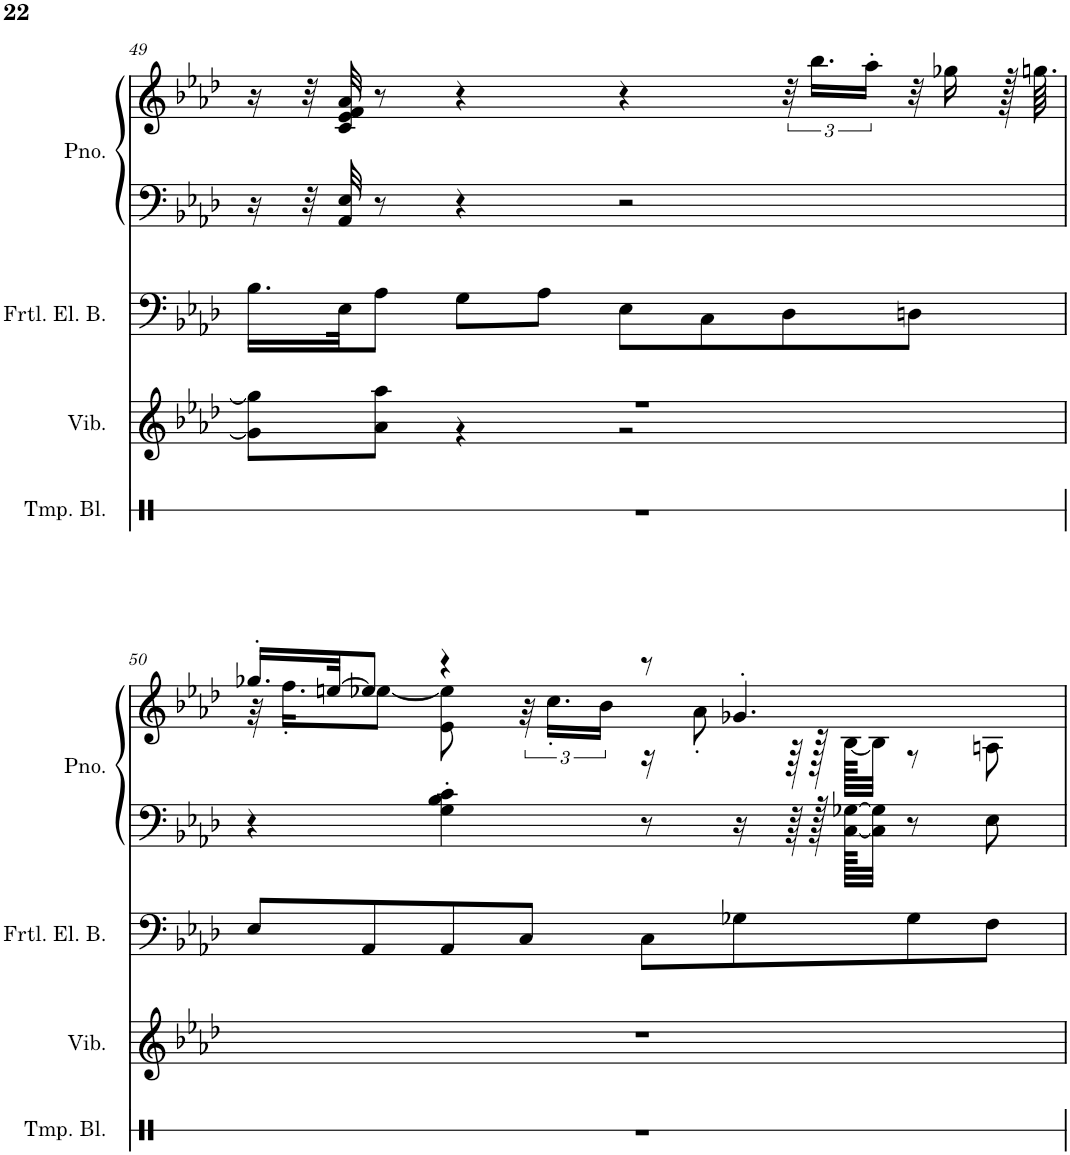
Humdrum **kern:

**kern	**kern	**kern	**kern	**kern
*part4	*part3	*part2	*part1	*part1
*staff5	*staff4	*staff3	*staff2	*staff1
*I"Temple Blocks	*I"Vibraphone	*I"Fretless Electric Bass	*I"Piano, Donna Lee	*
*I'Tmp. Bl.	*I'Vib.	*I'Frtl. El. B.	*I'Pno.	*
!!LO:PB:g=z
*clefX	*clefG2	*clefF4	*clefF4	*clefG2
*	*	*Trd7c12	*	*
*k[]	*k[b-e-a-d-]	*k[b-e-a-d-]	*k[b-e-a-d-]	*k[b-e-a-d-]
*M4/4	*M4/4	*M4/4	*M4/4	*M4/4
=49	=49	=49	=49	=49
*	*^	*	*	*
1r	1r	8g\] 8gg\]L	16.B-\LL	16r	16r
.	.	.	.	32r	32r
.	.	.	32E-\JK	32AA-/ 32E-/	32c/ 32e-/ 32f/ 32a-/
.	.	8a-\ 8aa-\J	8A-\J	8r	8r
.	.	4r	8G\L	4r	4r
.	.	.	8A-\J	.	.
.	.	2r	8E-\L	2r	4r
.	.	.	8C\	.	.
.	.	.	8D-\	.	48r
.	.	.	.	.	24.bb-\LL
.	.	.	.	.	24aa-'\JJ
.	.	.	8Dn\J	.	32r
.	.	.	.	.	16gg-X\
.	.	.	.	.	128r
.	.	.	.	.	64.ggn\
*	*v	*v	*	*	*
!!LO:LB:g=z
=50	=50	=50	=50	=50
*	*	*	*	*^
1r	1r	8E-/L	4r	16.gg-X'/LL	32r
.	.	.	.	.	16.ff'\KL
.	.	.	.	[32een/JK	.
.	.	8AA-/	.	8ee/J]	[8ee-X\J
.	.	8AA-/	4G\' 4B-\' 4c\'	4r	8e-\ 8ee-\]
.	.	8C/J	.	.	48r
.	.	.	.	.	24.cc'\LL
.	.	.	.	.	24b-\JJ
.	.	8C\L	8r	8r	16r
.	.	.	.	.	8a-'\
.	.	8G-X\	16r	4.g-X'/	.
.	.	.	64r	.	64r
.	.	.	128r	.	128r
.	.	.	[128C\ [128G-X\KKLLL	.	[128B-\KKLLL
.	.	.	32C\] 32G-\]JJJ	.	32B-\JJJ]
.	.	8G-\	8r	.	8r
.	.	8F\J	8E-\	.	8An\
*	*	*	*	*v	*v
=	=	=	=	=
*-	*-	*-	*-	*-
